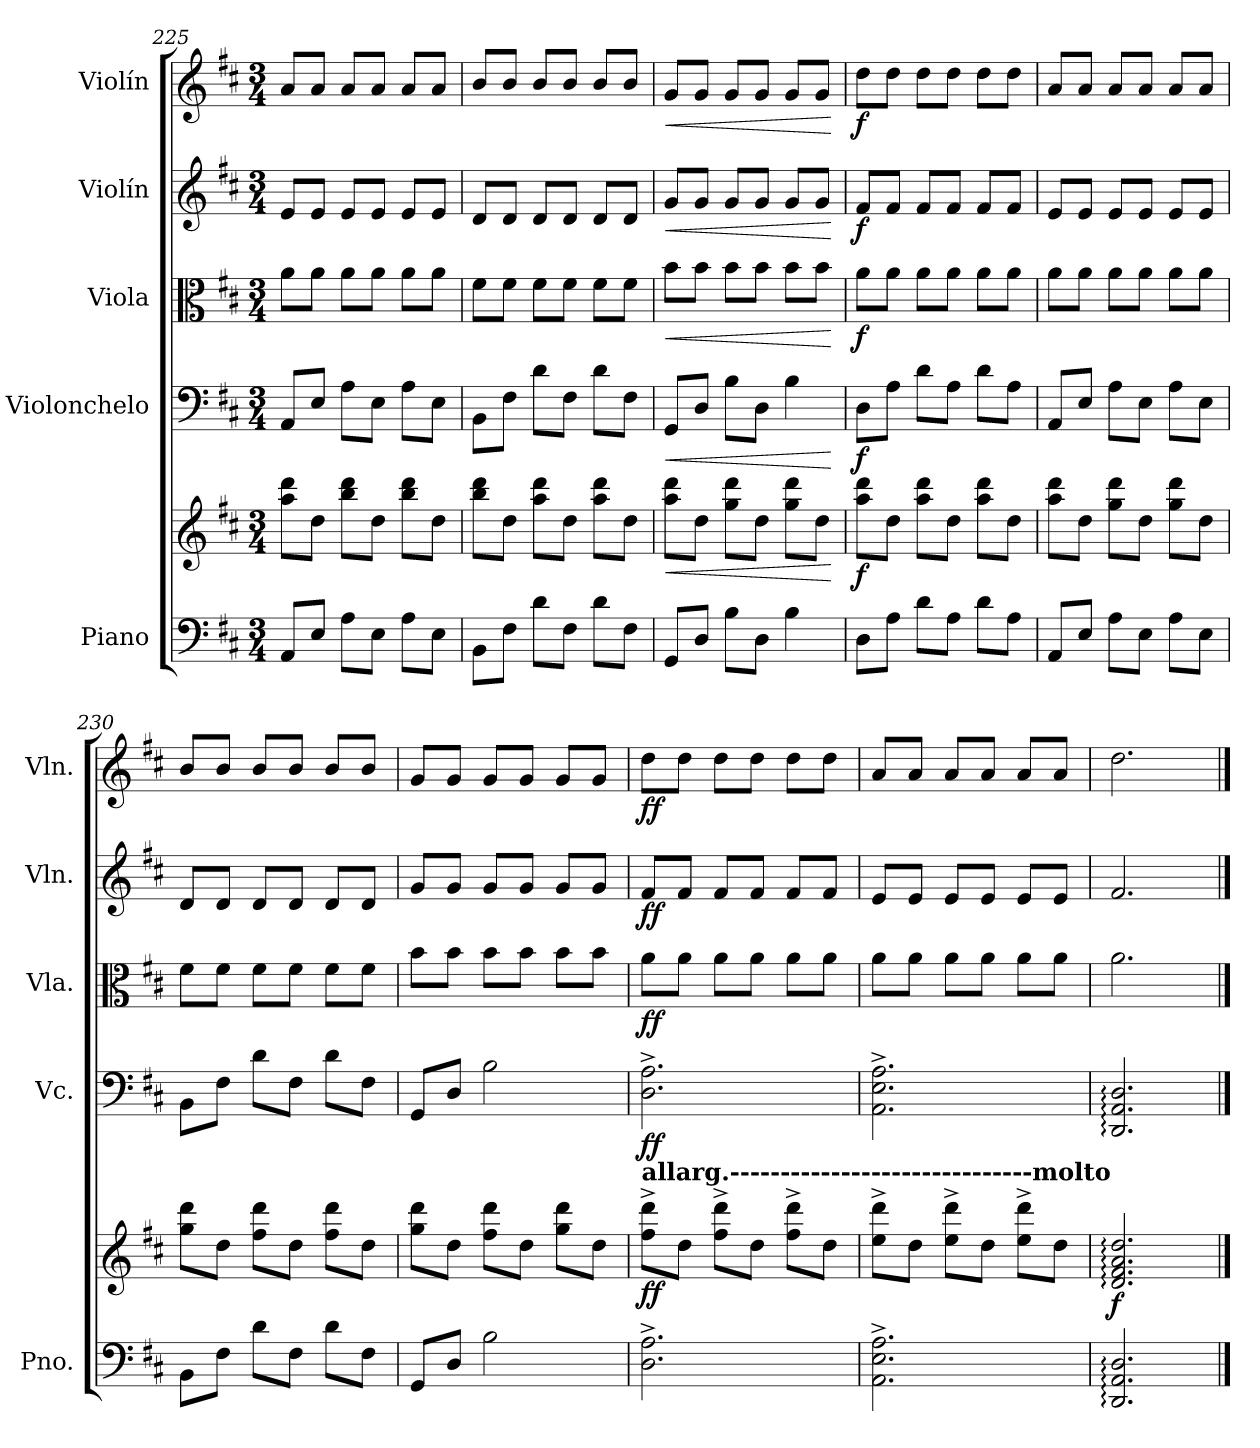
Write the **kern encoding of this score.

**kern	**kern	**dynam	**kern	**dynam	**kern	**dynam	**kern	**dynam	**kern	**dynam
*part5	*part5	*part5	*part4	*part4	*part3	*part3	*part2	*part2	*part1	*part1
*staff6	*staff5	*staff5/6	*staff4	*staff4	*staff3	*staff3	*staff2	*staff2	*staff1	*staff1
*I"Piano	*	*	*I"Violonchelo	*	*I"Viola	*	*I"Violín	*	*I"Violín	*
*I'Pno.	*	*	*I'Vc.	*	*I'Vla.	*	*I'Vln.	*	*I'Vln.	*
*clefF4	*clefG2	*	*clefF4	*	*clefC3	*	*clefG2	*	*clefG2	*
*k[f#c#]	*k[f#c#]	*	*k[f#c#]	*	*k[f#c#]	*	*k[f#c#]	*	*k[f#c#]	*
*M3/4	*M3/4	*	*M3/4	*	*M3/4	*	*M3/4	*	*M3/4	*
=225	=225	=225	=225	=225	=225	=225	=225	=225	=225	=225
8AA/L	8aa\ 8ddd\L	.	8AA/L	.	8a\L	.	8e/L	.	8a/L	.
8E/J	8dd\J	.	8E/J	.	8a\J	.	8e/J	.	8a/J	.
8A\L	8bb\ 8ddd\L	.	8A\L	.	8a\L	.	8e/L	.	8a/L	.
8E\J	8dd\J	.	8E\J	.	8a\J	.	8e/J	.	8a/J	.
8A\L	8bb\ 8ddd\L	.	8A\L	.	8a\L	.	8e/L	.	8a/L	.
8E\J	8dd\J	.	8E\J	.	8a\J	.	8e/J	.	8a/J	.
=226	=226	=226	=226	=226	=226	=226	=226	=226	=226	=226
8BB\L	8bb\ 8ddd\L	.	8BB\L	.	8f#\L	.	8d/L	.	8b/L	.
8F#\J	8dd\J	.	8F#\J	.	8f#\J	.	8d/J	.	8b/J	.
8d\L	8aa\ 8ddd\L	.	8d\L	.	8f#\L	.	8d/L	.	8b/L	.
8F#\J	8dd\J	.	8F#\J	.	8f#\J	.	8d/J	.	8b/J	.
8d\L	8aa\ 8ddd\L	.	8d\L	.	8f#\L	.	8d/L	.	8b/L	.
8F#\J	8dd\J	.	8F#\J	.	8f#\J	.	8d/J	.	8b/J	.
!!LO:PB:g=z
=227	=227	=227	=227	=227	=227	=227	=227	=227	=227	=227
!	!	!LO:HP:b	!	!LO:HP:b	!	!LO:HP:b	!	!LO:HP:b	!	!LO:HP:b
8GG/L	8aa\ 8ddd\L	<	8GG/L	<	8b\L	<	8g/L	<	8g/L	<
8D/J	8dd\J	.	8D/J	.	8b\J	.	8g/J	.	8g/J	.
8B\L	8gg\ 8ddd\L	.	8B\L	.	8b\L	.	8g/L	.	8g/L	.
8D\J	8dd\J	.	8D\J	.	8b\J	.	8g/J	.	8g/J	.
4B\	8gg\ 8ddd\L	.	4B\	.	8b\L	.	8g/L	.	8g/L	.
.	8dd\J	.	.	.	8b\J	.	8g/J	.	8g/J	.
.	.	[	.	[	.	[	.	[	.	[
=228	=228	=228	=228	=228	=228	=228	=228	=228	=228	=228
!	!	!LO:DY:b	!	!LO:DY:b	!	!LO:DY:b	!	!LO:DY:b	!	!LO:DY:b
8D\L	8aa\ 8ddd\L	f	8D\L	f	8a\L	f	8f#/L	f	8dd\L	f
8A\J	8dd\J	.	8A\J	.	8a\J	.	8f#/J	.	8dd\J	.
8d\L	8aa\ 8ddd\L	.	8d\L	.	8a\L	.	8f#/L	.	8dd\L	.
8A\J	8dd\J	.	8A\J	.	8a\J	.	8f#/J	.	8dd\J	.
8d\L	8aa\ 8ddd\L	.	8d\L	.	8a\L	.	8f#/L	.	8dd\L	.
8A\J	8dd\J	.	8A\J	.	8a\J	.	8f#/J	.	8dd\J	.
=229	=229	=229	=229	=229	=229	=229	=229	=229	=229	=229
8AA/L	8aa\ 8ddd\L	.	8AA/L	.	8a\L	.	8e/L	.	8a/L	.
8E/J	8dd\J	.	8E/J	.	8a\J	.	8e/J	.	8a/J	.
8A\L	8gg\ 8ddd\L	.	8A\L	.	8a\L	.	8e/L	.	8a/L	.
8E\J	8dd\J	.	8E\J	.	8a\J	.	8e/J	.	8a/J	.
8A\L	8gg\ 8ddd\L	.	8A\L	.	8a\L	.	8e/L	.	8a/L	.
8E\J	8dd\J	.	8E\J	.	8a\J	.	8e/J	.	8a/J	.
=230	=230	=230	=230	=230	=230	=230	=230	=230	=230	=230
8BB\L	8gg\ 8ddd\L	.	8BB\L	.	8f#\L	.	8d/L	.	8b/L	.
8F#\J	8dd\J	.	8F#\J	.	8f#\J	.	8d/J	.	8b/J	.
8d\L	8ff#\ 8ddd\L	.	8d\L	.	8f#\L	.	8d/L	.	8b/L	.
8F#\J	8dd\J	.	8F#\J	.	8f#\J	.	8d/J	.	8b/J	.
8d\L	8ff#\ 8ddd\L	.	8d\L	.	8f#\L	.	8d/L	.	8b/L	.
8F#\J	8dd\J	.	8F#\J	.	8f#\J	.	8d/J	.	8b/J	.
=231	=231	=231	=231	=231	=231	=231	=231	=231	=231	=231
8GG/L	8gg\ 8ddd\L	.	8GG/L	.	8b\L	.	8g/L	.	8g/L	.
8D/J	8dd\J	.	8D/J	.	8b\J	.	8g/J	.	8g/J	.
2B\	8ff#\ 8ddd\L	.	2B\	.	8b\L	.	8g/L	.	8g/L	.
.	8dd\J	.	.	.	8b\J	.	8g/J	.	8g/J	.
.	8gg\ 8ddd\L	.	.	.	8b\L	.	8g/L	.	8g/L	.
.	8dd\J	.	.	.	8b\J	.	8g/J	.	8g/J	.
!!LO:LB:g=z
=232	=232	=232	=232	=232	=232	=232	=232	=232	=232	=232
!	!LO:TX:a:B:t=allarg.------------------------------molto	!	!	!	!	!	!	!	!	!
!	!	!LO:DY:b	!	!LO:DY:b	!	!LO:DY:b	!	!LO:DY:b	!	!LO:DY:b
2.D\^ 2.A\^	8ff#\^ 8ddd\^L	ff	2.D\^ 2.A\^	ff	8a\L	ff	8f#/L	ff	8dd\L	ff
.	8dd\J	.	.	.	8a\J	.	8f#/J	.	8dd\J	.
.	8ff#\^ 8ddd\^L	.	.	.	8a\L	.	8f#/L	.	8dd\L	.
.	8dd\J	.	.	.	8a\J	.	8f#/J	.	8dd\J	.
.	8ff#\^ 8ddd\^L	.	.	.	8a\L	.	8f#/L	.	8dd\L	.
.	8dd\J	.	.	.	8a\J	.	8f#/J	.	8dd\J	.
=233	=233	=233	=233	=233	=233	=233	=233	=233	=233	=233
2.AA\^ 2.E\^ 2.A\^	8ee\^ 8ddd\^L	.	2.AA\^ 2.E\^ 2.A\^	.	8a\L	.	8e/L	.	8a/L	.
.	8dd\J	.	.	.	8a\J	.	8e/J	.	8a/J	.
.	8ee\^ 8ddd\^L	.	.	.	8a\L	.	8e/L	.	8a/L	.
.	8dd\J	.	.	.	8a\J	.	8e/J	.	8a/J	.
.	8ee\^ 8ddd\^L	.	.	.	8a\L	.	8e/L	.	8a/L	.
.	8dd\J	.	.	.	8a\J	.	8e/J	.	8a/J	.
=234	=234	=234	=234	=234	=234	=234	=234	=234	=234	=234
!	!	!LO:DY:b	!	!	!	!	!	!	!	!
2.DD/: 2.AA/: 2.D/:	2.d/: 2.f#/: 2.a/: 2.dd/:	f	2.DD/: 2.AA/: 2.D/:	.	2.a\	.	2.f#/	.	2.dd\	.
==	==	==	==	==	==	==	==	==	==	==
*-	*-	*-	*-	*-	*-	*-	*-	*-	*-	*-
